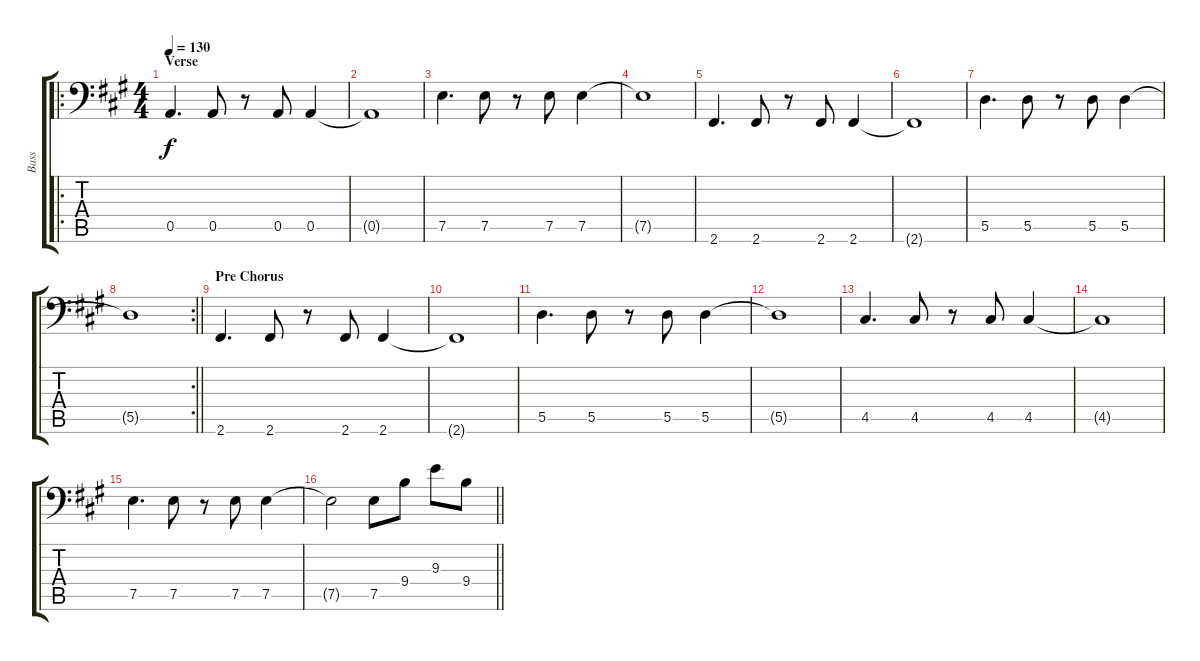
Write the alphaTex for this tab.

\track ("Bass" "Bass") {instrument electricbasspick}
\staff {score tabs}
\tuning (E3 B2 G2 D2 A1 E1) {hide}
\ro
\ts (4 4)
\section ("" "Verse")
\tempo 130
\clef f4
\ks a
0.5.4{d dy f} 0.5.8 r.8 0.5.8 0.5.4 |
0.5{t}.1 |
7.5.4{d} 7.5.8 r.8 7.5.8 7.5.4 |
7.5{t}.1 |
2.6.4{d} 2.6.8 r.8 2.6.8 2.6.4 |
2.6{t}.1 |
5.5.4{d} 5.5.8 r.8 5.5.8 5.5.4 |
\rc 2
\barLineRight lightlight
5.5{t}.1 |
\section ("" "Pre Chorus")
2.6.4{d} 2.6.8 r.8 2.6.8 2.6.4 |
2.6{t}.1 |
5.5.4{d} 5.5.8 r.8 5.5.8 5.5.4 |
5.5{t}.1 |
4.5.4{d} 4.5.8 r.8 4.5.8 4.5.4 |
4.5{t}.1 |
7.5.4{d} 7.5.8 r.8 7.5.8 7.5.4 |
\barLineRight lightlight
7.5{t}.2 7.5.8 9.4.8 9.3.8 9.4.8
